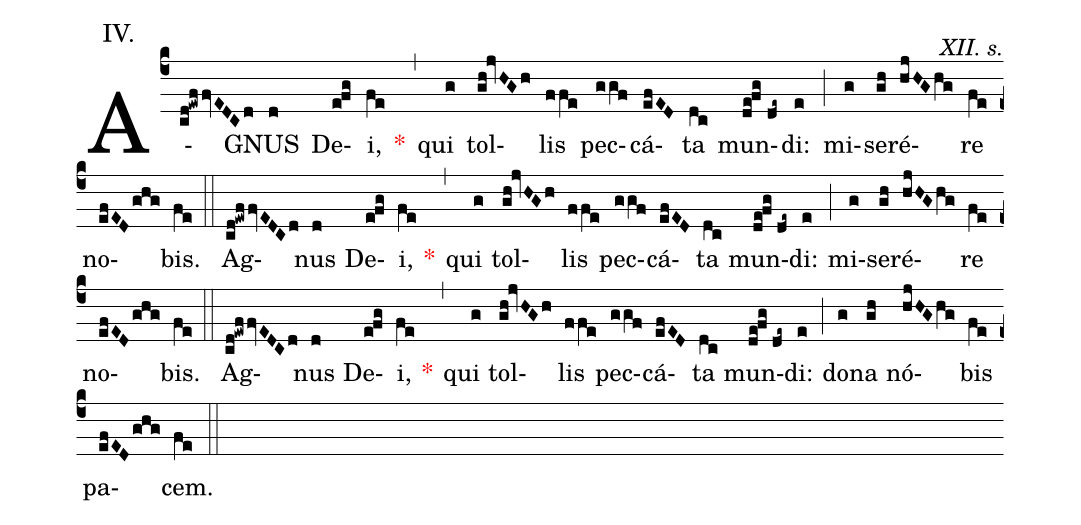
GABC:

annotation:IV.;
commentary:XII. s.;
office-part:Kyriale;
%%
(c4) A(cd!ewffvEDCd)GNUS(d) De(e!fg)i,(fe) <v>\red{*}</v>(,) qui(g) tol(gh!jvHGh)lis(ffe) pec(ggf)cá(efED)ta(dc) mun(de!fg//de~)di:(e) (;) mi(g)se(gh)ré(hjHGhg)re(fe) no(efEDghg)bis.(fe) (::)
Ag(cd!ewffvEDCd)nus(d) De(e!fg)i,(fe) <v>\red{*}</v>(,) qui(g) tol(gh!jvHGh)lis(ffe) pec(ggf)cá(efED)ta(dc) mun(de!fg//de~)di:(e) (;) mi(g)se(gh)ré(hjHGhg)re(fe) no(efEDghg)bis.(fe) (::)
Ag(cd!ewffvEDCd)nus(d) De(e!fg)i,(fe) <v>\red{*}</v>(,) qui(g) tol(gh!jvHGh)lis(ffe) pec(ggf)cá(efED)ta(dc) mun(de!fg//de~)di:(e) (;) do(g)na(gh) nó(hjHGhg)bis(fe) pa(efEDghg)cem.(fe) (::)
